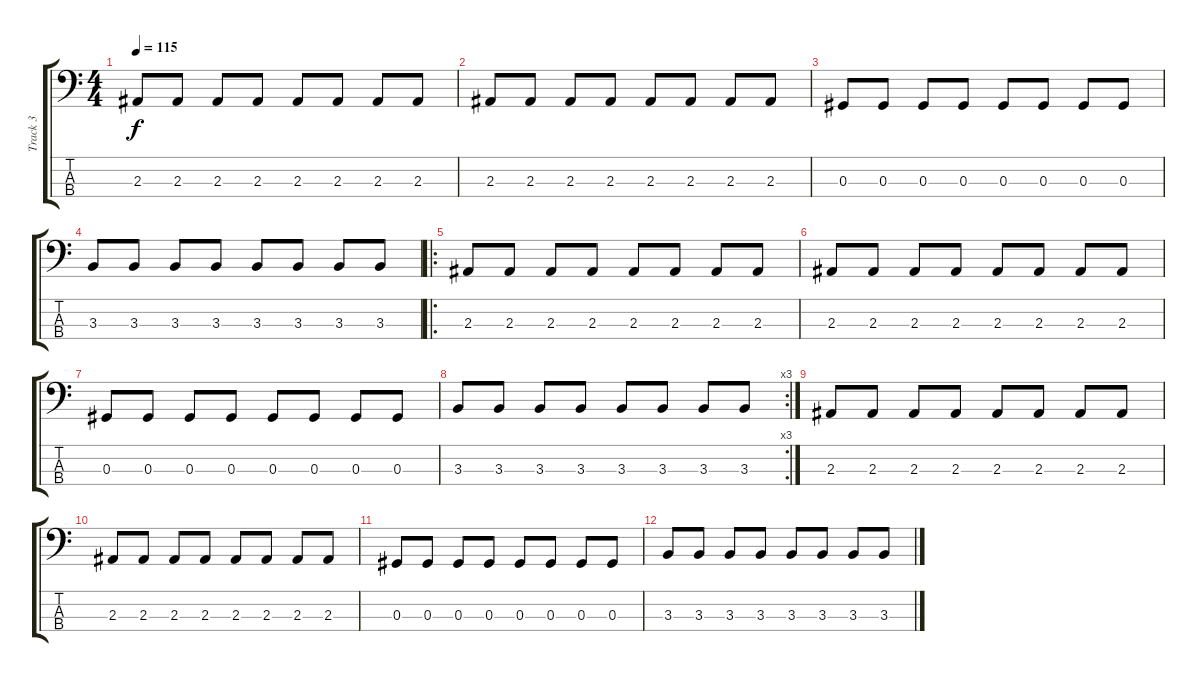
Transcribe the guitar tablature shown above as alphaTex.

\track ("Track 3" "Track 3") {instrument electricbasspick}
\staff {score tabs}
\tuning (Gb2 Db2 Ab1 Eb1) {hide}
\ts (4 4)
\tempo 115
\clef f4
\ks c
2.3.8{dy f} 2.3.8 2.3.8 2.3.8 2.3.8 2.3.8 2.3.8 2.3.8 |
2.3.8 2.3.8 2.3.8 2.3.8 2.3.8 2.3.8 2.3.8 2.3.8 |
0.3.8 0.3.8 0.3.8 0.3.8 0.3.8 0.3.8 0.3.8 0.3.8 |
3.3.8 3.3.8 3.3.8 3.3.8 3.3.8 3.3.8 3.3.8 3.3.8 |
\ro
2.3.8 2.3.8 2.3.8 2.3.8 2.3.8 2.3.8 2.3.8 2.3.8 |
2.3.8 2.3.8 2.3.8 2.3.8 2.3.8 2.3.8 2.3.8 2.3.8 |
0.3.8 0.3.8 0.3.8 0.3.8 0.3.8 0.3.8 0.3.8 0.3.8 |
\rc 3
3.3.8 3.3.8 3.3.8 3.3.8 3.3.8 3.3.8 3.3.8 3.3.8 |
2.3.8 2.3.8 2.3.8 2.3.8 2.3.8 2.3.8 2.3.8 2.3.8 |
2.3.8 2.3.8 2.3.8 2.3.8 2.3.8 2.3.8 2.3.8 2.3.8 |
0.3.8 0.3.8 0.3.8 0.3.8 0.3.8 0.3.8 0.3.8 0.3.8 |
3.3.8 3.3.8 3.3.8 3.3.8 3.3.8 3.3.8 3.3.8 3.3.8
